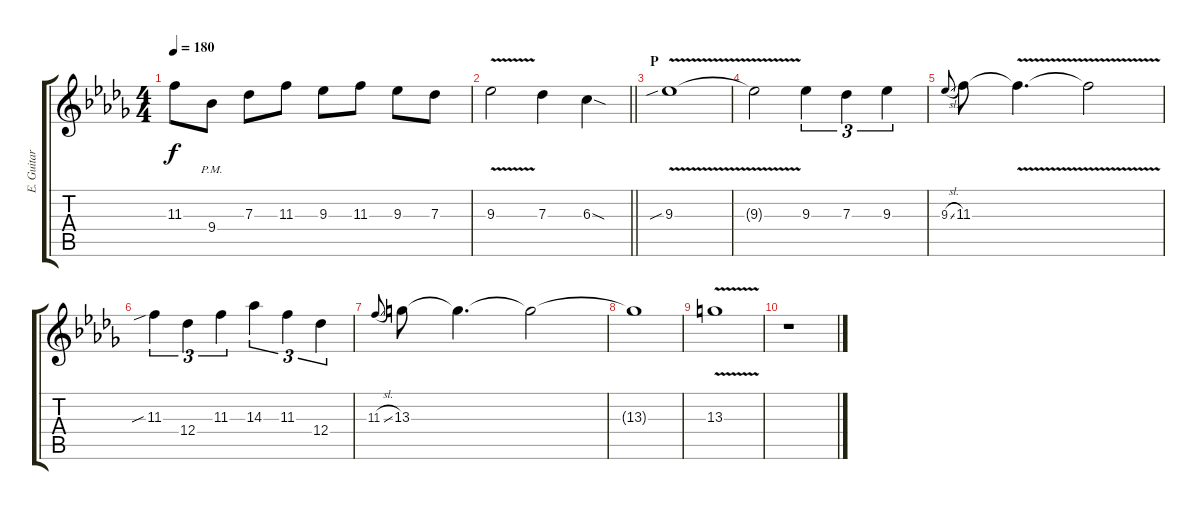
\track ("E. Guitar I" "E. Guitar ") {instrument overdrivenguitar}
\staff {score tabs}
\tuning (Eb4 Bb3 Gb3 Db3 Ab2 Db2) {hide}
\ts (4 4)
\tempo 180
\clef g2
\ks db
11.3.8{dy f} 9.4{pm}.8 7.3.8 11.3.8 9.3.8 11.3.8 9.3.8 7.3.8 |
\barLineRight lightlight
9.3{v}.2 7.3.4 6.3{sod}.4 |
\section ("" "P")
9.3{v sib}.1 |
9.3{t}.2 9.3.4{tu (3 2)} 7.3.4{tu (3 2)} 9.3.4{tu (3 2)} |
9.3{sl}.8{gr onbeat} 11.3.8 11.3{v t}.4{d} 11.3{t}.2 |
11.3{sib}.4{tu (3 2)} 12.4.4{tu (3 2)} 11.3.4{tu (3 2)} 14.3.4{tu (3 2)} 11.3.4{tu (3 2)} 12.4.4{tu (3 2)} |
11.3{sl}.8{gr onbeat} 13.3.8 13.3{t}.4{d} 13.3{t}.2 |
13.3{t}.1 |
13.3{v}.1 |
r.1
